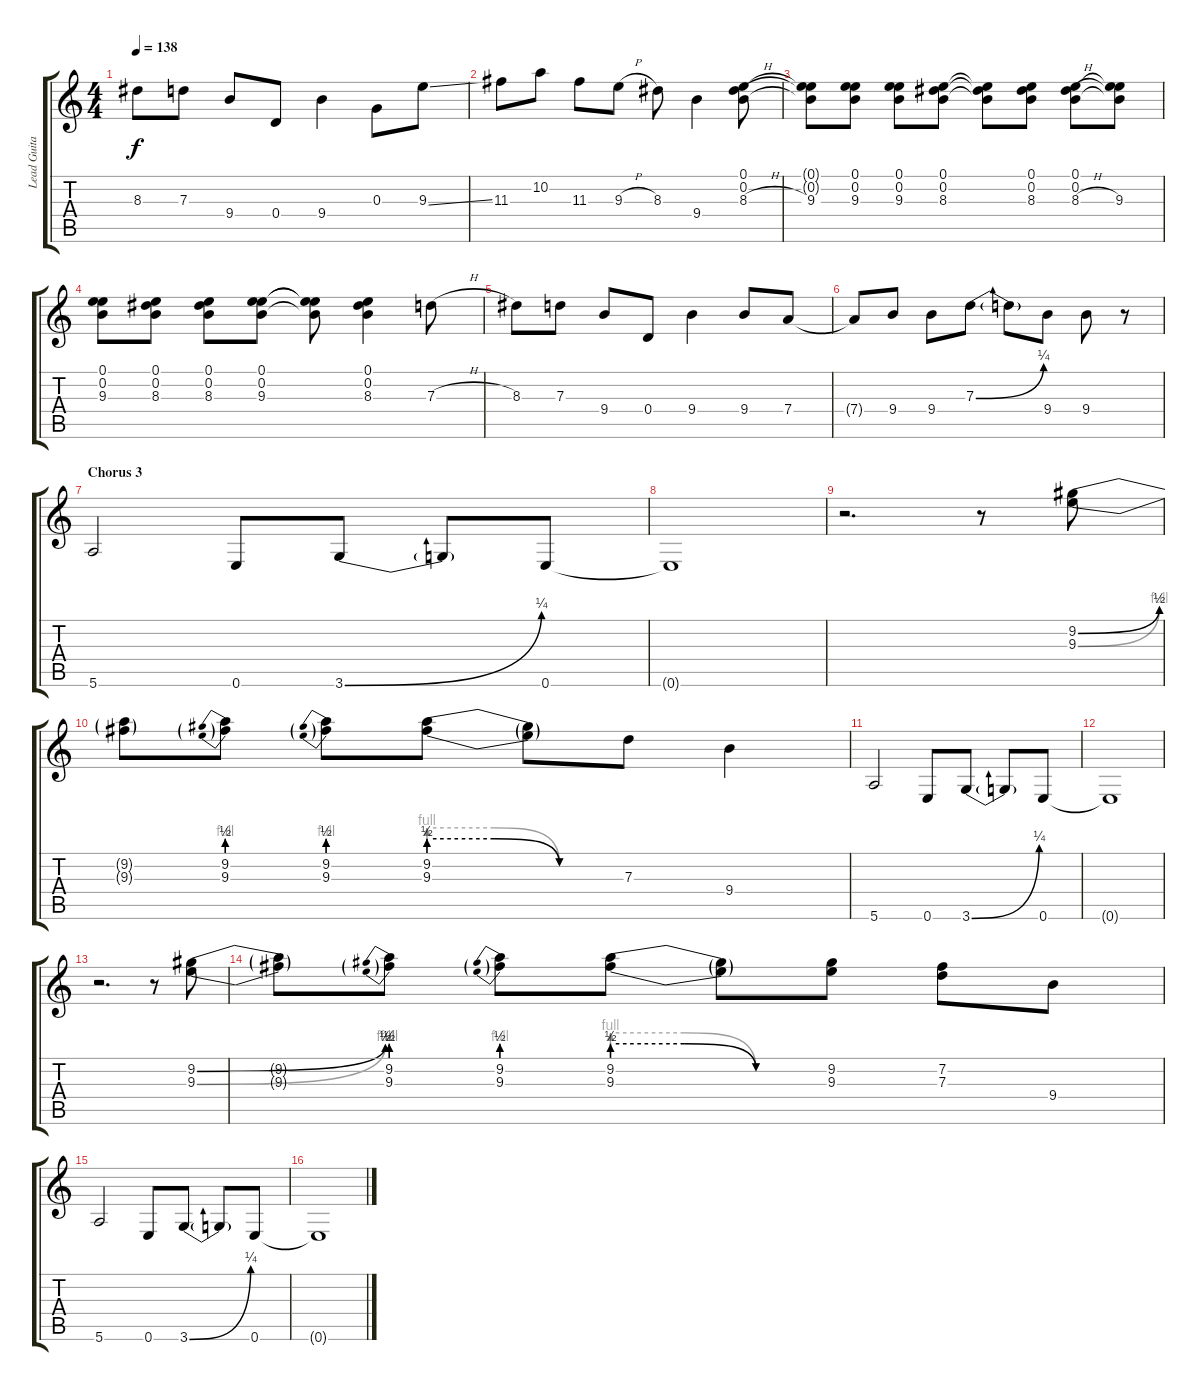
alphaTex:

\track ("Lead Guitar" "Lead Guita") {instrument overdrivenguitar}
\staff {score tabs}
\tuning (E4 B3 G3 D3 A2 E2) {hide}
\ts (4 4)
\tempo 138
\clef g2
\ks c
8.3.8{dy f volume 16} 7.3.8 9.4.8 0.4.8 9.4.4 0.3.8 9.3{ss}.8 |
11.3.8{volume 16} 10.2.8 11.3.8 9.3{h}.8 8.3.8 9.4.4 (0.1 0.2 8.3{h}).8 |
(0.1{t} 0.2{t} 9.3).8{volume 16} (0.1 0.2 9.3).8 (0.1 0.2 9.3).8 (0.1 0.2 8.3).8 (0.1{t} 0.2{t} 8.3{t}).8 (0.1 0.2 8.3).8 (0.1 0.2 8.3{h}).8 (0.1{t} 0.2{t} 9.3).8 |
(0.1 0.2 9.3).8 (0.1 0.2 8.3).8 (0.1 0.2 8.3).8 (0.1 0.2 9.3).8 (0.1{t} 0.2{t} 9.3{t}).8 (0.1 0.2 8.3).4 7.3{h}.8 |
8.3.8{volume 16} 7.3.8 9.4.8 0.4.8 9.4.4 9.4.8 7.4.8 |
7.4{t}.8{volume 16} 9.4.8 9.4.8 7.3{be (bend 0 0 60 1)}.8 7.3{t}.8 9.4.8 9.4.8 r.8 |
\section ("" "Chorus 3")
5.6.2 0.6.8 3.6{be (bend 0 0 60 1)}.8 3.6{t}.8 0.6.8 |
0.6{t}.1 |
r.2{d} r.8 (9.2{be (bend 0 0 60 2)} 9.3{be (bend 0 0 60 4)}).8 |
(9.2{t} 9.3{t}).8 (9.2{be (prebend 0 2 60 2)} 9.3{be (prebend 0 4 60 4)}).8 (9.2{be (prebend 0 2 60 2)} 9.3{be (prebend 0 4 60 4)}).8 (9.2{be (custom 0 2 20 2 40 0 60 0)} 9.3{be (custom 0 4 20 4 40 0 60 0)}).8 (9.2{t} 9.3{t}).8 7.3.8 9.4.4 |
5.6.2 0.6.8 3.6{be (bend 0 0 60 1)}.8 3.6{t}.8 0.6.8 |
0.6{t}.1 |
r.2{d} r.8 (9.2{be (bend 0 0 60 2)} 9.3{be (bend 0 0 60 4)}).8 |
(9.2{t} 9.3{t}).8 (9.2{be (prebend 0 2 60 2)} 9.3{be (prebend 0 4 60 4)}).8 (9.2{be (prebend 0 2 60 2)} 9.3{be (prebend 0 4 60 4)}).8 (9.2{be (custom 0 2 20 2 40 0 60 0)} 9.3{be (custom 0 4 20 4 40 0 60 0)}).8 (9.2{t} 9.3{t}).8 (9.2 9.3).8 (7.2 7.3).8 9.4.8 |
5.6.2 0.6.8 3.6{be (bend 0 0 60 1)}.8 3.6{t}.8 0.6.8 |
0.6{t}.1
